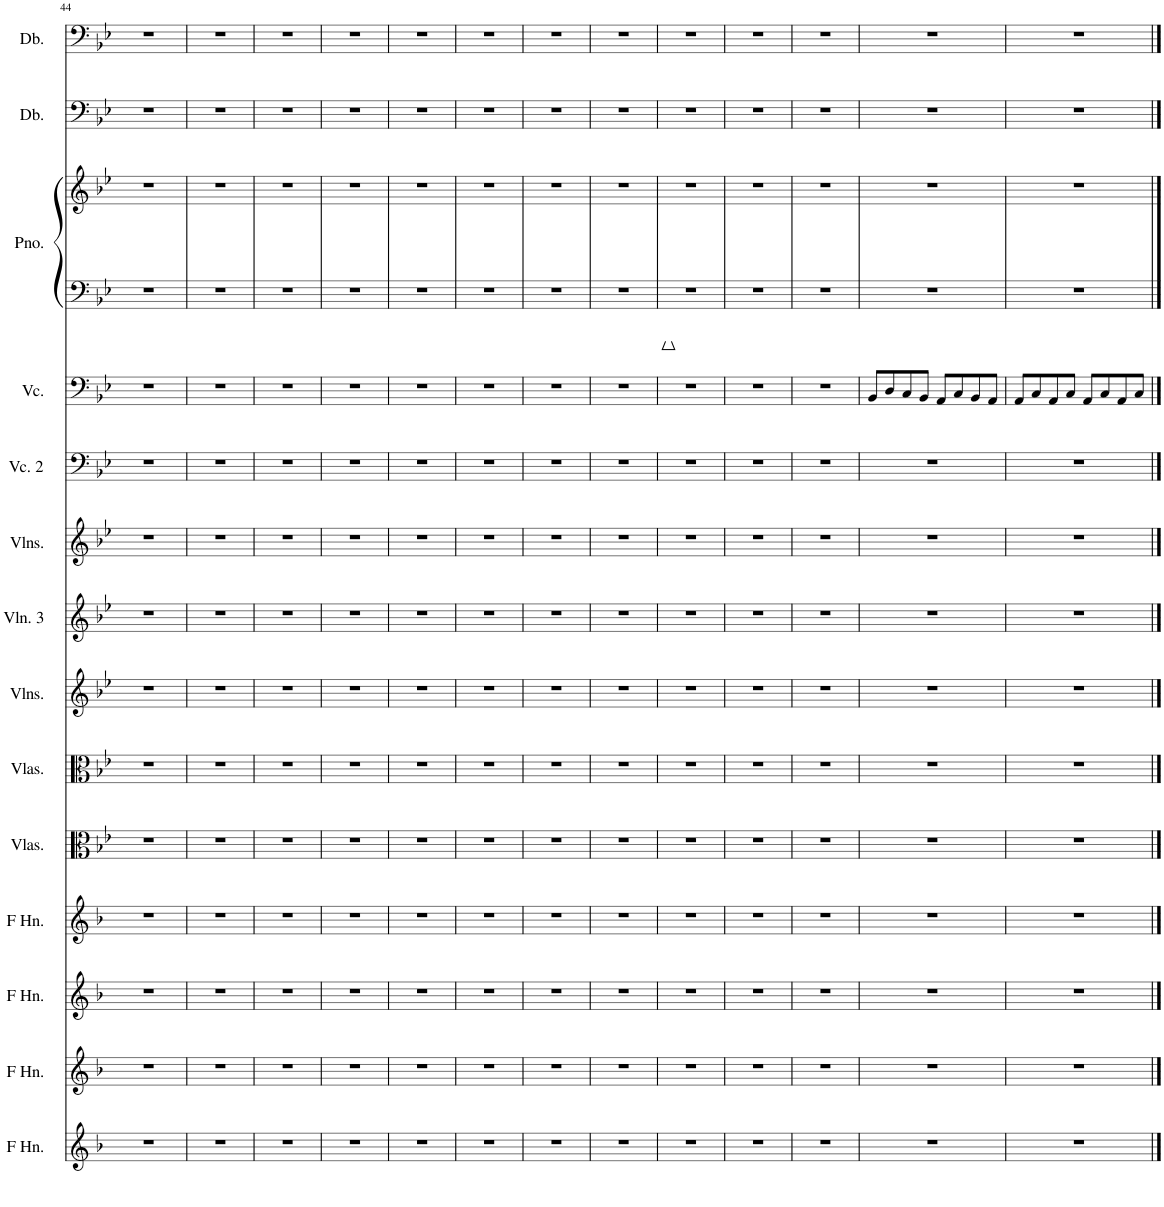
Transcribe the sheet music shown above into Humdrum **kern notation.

**kern	**kern	**kern	**kern	**kern	**kern	**kern	**kern	**kern	**kern	**kern	**kern	**kern	**kern	**kern
*part14	*part13	*part12	*part11	*part10	*part9	*part8	*part7	*part6	*part5	*part4	*part3	*part3	*part2	*part1
*staff15	*staff14	*staff13	*staff12	*staff11	*staff10	*staff9	*staff8	*staff7	*staff6	*staff5	*staff4	*staff3	*staff2	*staff1
*I"Horn in F	*I"Horn in F	*I"Horn in F	*I"Horn in F	*I"Violas	*I"Violas	*I"Violins	*I"Violin 3	*I"Violins	*I"Violoncello 2	*I"Violoncello	*I"Piano	*	*I"Double Bass	*I"Double Bass
*	*	*	*	*I'Vlas.	*I'Vlas.	*I'Vlns.	*I'Vln. 3	*I'Vlns.	*I'Vc. 2	*I'Vc.	*I'Pno.	*	*I'Db.	*I'Db.
!!LO:PB:g=z
*clefG2	*clefG2	*clefG2	*clefG2	*clefC3	*clefC3	*clefG2	*clefG2	*clefG2	*clefF4	*clefF4	*clefF4	*clefG2	*clefF4	*clefF4
*Trd4c7	*Trd4c7	*Trd4c7	*Trd4c7	*	*	*	*	*	*	*	*	*	*Trd7c12	*Trd7c12
*k[b-]	*k[b-]	*k[b-]	*k[b-]	*k[b-e-]	*k[b-e-]	*k[b-e-]	*k[b-e-]	*k[b-e-]	*k[b-e-]	*k[b-e-]	*k[b-e-]	*k[b-e-]	*k[b-e-]	*k[b-e-]
*M4/4	*M4/4	*M4/4	*M4/4	*M4/4	*M4/4	*M4/4	*M4/4	*M4/4	*M4/4	*M4/4	*M4/4	*M4/4	*M4/4	*M4/4
=44	=44	=44	=44	=44	=44	=44	=44	=44	=44	=44	=44	=44	=44	=44
1r	1r	1r	1r	1r	1r	1r	1r	1r	1r	1r	1r	1r	1r	1r
=45	=45	=45	=45	=45	=45	=45	=45	=45	=45	=45	=45	=45	=45	=45
1r	1r	1r	1r	1r	1r	1r	1r	1r	1r	1r	1r	1r	1r	1r
=46	=46	=46	=46	=46	=46	=46	=46	=46	=46	=46	=46	=46	=46	=46
1r	1r	1r	1r	1r	1r	1r	1r	1r	1r	1r	1r	1r	1r	1r
=47	=47	=47	=47	=47	=47	=47	=47	=47	=47	=47	=47	=47	=47	=47
1r	1r	1r	1r	1r	1r	1r	1r	1r	1r	1r	1r	1r	1r	1r
=48	=48	=48	=48	=48	=48	=48	=48	=48	=48	=48	=48	=48	=48	=48
1r	1r	1r	1r	1r	1r	1r	1r	1r	1r	1r	1r	1r	1r	1r
=49	=49	=49	=49	=49	=49	=49	=49	=49	=49	=49	=49	=49	=49	=49
1r	1r	1r	1r	1r	1r	1r	1r	1r	1r	1r	1r	1r	1r	1r
=50	=50	=50	=50	=50	=50	=50	=50	=50	=50	=50	=50	=50	=50	=50
1r	1r	1r	1r	1r	1r	1r	1r	1r	1r	1r	1r	1r	1r	1r
=51	=51	=51	=51	=51	=51	=51	=51	=51	=51	=51	=51	=51	=51	=51
1r	1r	1r	1r	1r	1r	1r	1r	1r	1r	1r	1r	1r	1r	1r
=52	=52	=52	=52	=52	=52	=52	=52	=52	=52	=52	=52	=52	=52	=52
1r	1r	1r	1r	1r	1r	1r	1r	1r	1r	1r	1r	1r	1r	1r
=53	=53	=53	=53	=53	=53	=53	=53	=53	=53	=53	=53	=53	=53	=53
1r	1r	1r	1r	1r	1r	1r	1r	1r	1r	1r	1r	1r	1r	1r
=54	=54	=54	=54	=54	=54	=54	=54	=54	=54	=54	=54	=54	=54	=54
1r	1r	1r	1r	1r	1r	1r	1r	1r	1r	1r	1r	1r	1r	1r
=55	=55	=55	=55	=55	=55	=55	=55	=55	=55	=55	=55	=55	=55	=55
1r	1r	1r	1r	1r	1r	1r	1r	1r	1r	8BB-/L	1r	1r	1r	1r
.	.	.	.	.	.	.	.	.	.	8D/	.	.	.	.
.	.	.	.	.	.	.	.	.	.	8C/	.	.	.	.
.	.	.	.	.	.	.	.	.	.	8BB-/J	.	.	.	.
.	.	.	.	.	.	.	.	.	.	8AA/L	.	.	.	.
.	.	.	.	.	.	.	.	.	.	8C/	.	.	.	.
.	.	.	.	.	.	.	.	.	.	8BB-/	.	.	.	.
.	.	.	.	.	.	.	.	.	.	8AA/J	.	.	.	.
=56	=56	=56	=56	=56	=56	=56	=56	=56	=56	=56	=56	=56	=56	=56
1r	1r	1r	1r	1r	1r	1r	1r	1r	1r	8AA/L	1r	1r	1r	1r
.	.	.	.	.	.	.	.	.	.	8C/	.	.	.	.
.	.	.	.	.	.	.	.	.	.	8AA/	.	.	.	.
.	.	.	.	.	.	.	.	.	.	8C/J	.	.	.	.
.	.	.	.	.	.	.	.	.	.	8AA/L	.	.	.	.
.	.	.	.	.	.	.	.	.	.	8C/	.	.	.	.
.	.	.	.	.	.	.	.	.	.	8AA/	.	.	.	.
.	.	.	.	.	.	.	.	.	.	8C/J	.	.	.	.
==	==	==	==	==	==	==	==	==	==	==	==	==	==	==
*-	*-	*-	*-	*-	*-	*-	*-	*-	*-	*-	*-	*-	*-	*-
